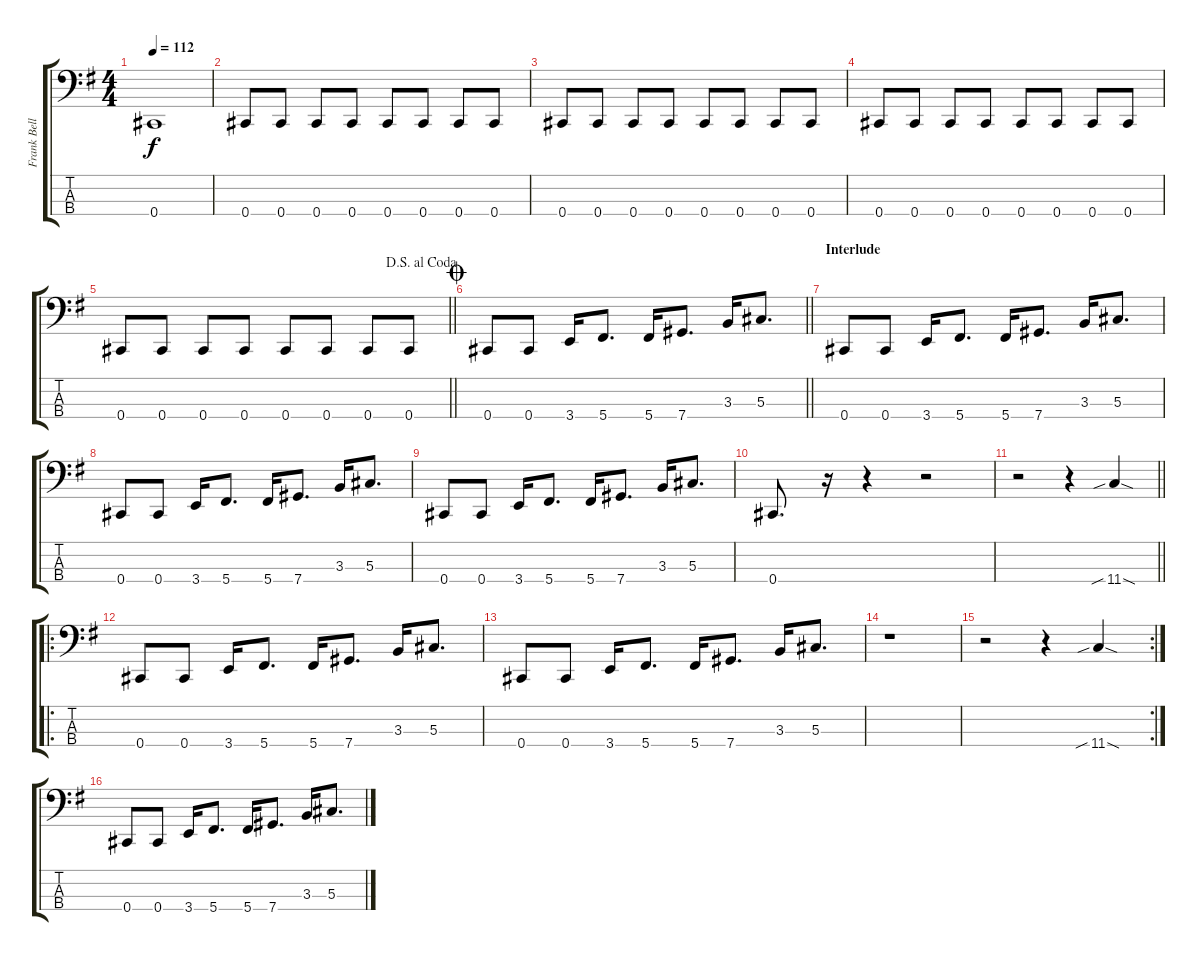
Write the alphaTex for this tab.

\track ("Frank Bello Drop D" "Frank Bell") {instrument electricbassfinger}
\staff {score tabs}
\tuning (Gb2 Db2 Ab1 Db1) {hide}
\ts (4 4)
\tempo 112
\clef f4
\ks g
0.4.1{dy f} |
0.4.8 0.4.8 0.4.8 0.4.8 0.4.8 0.4.8 0.4.8 0.4.8 |
0.4.8 0.4.8 0.4.8 0.4.8 0.4.8 0.4.8 0.4.8 0.4.8 |
0.4.8 0.4.8 0.4.8 0.4.8 0.4.8 0.4.8 0.4.8 0.4.8 |
\jump dalsegnoalcoda
\barLineRight lightlight
0.4.8 0.4.8 0.4.8 0.4.8 0.4.8 0.4.8 0.4.8 0.4.8 |
\jump coda
\barLineRight lightlight
0.4.8 0.4.8 3.4.16 5.4.8{d} 5.4.16 7.4.8{d} 3.3.16 5.3.8{d} |
\section ("" "Interlude")
0.4.8 0.4.8 3.4.16 5.4.8{d} 5.4.16 7.4.8{d} 3.3.16 5.3.8{d} |
0.4.8 0.4.8 3.4.16 5.4.8{d} 5.4.16 7.4.8{d} 3.3.16 5.3.8{d} |
0.4.8 0.4.8 3.4.16 5.4.8{d} 5.4.16 7.4.8{d} 3.3.16 5.3.8{d} |
0.4.8{d} r.16 r.4 r.2 |
\barLineRight lightlight
r.2 r.4 11.4{sib sod}.4 |
\ro
0.4.8 0.4.8 3.4.16 5.4.8{d} 5.4.16 7.4.8{d} 3.3.16 5.3.8{d} |
0.4.8 0.4.8 3.4.16 5.4.8{d} 5.4.16 7.4.8{d} 3.3.16 5.3.8{d} |
r.1 |
\rc 2
r.2 r.4 11.4{sib sod}.4 |
0.4.8 0.4.8 3.4.16 5.4.8{d} 5.4.16 7.4.8{d} 3.3.16 5.3.8{d}
